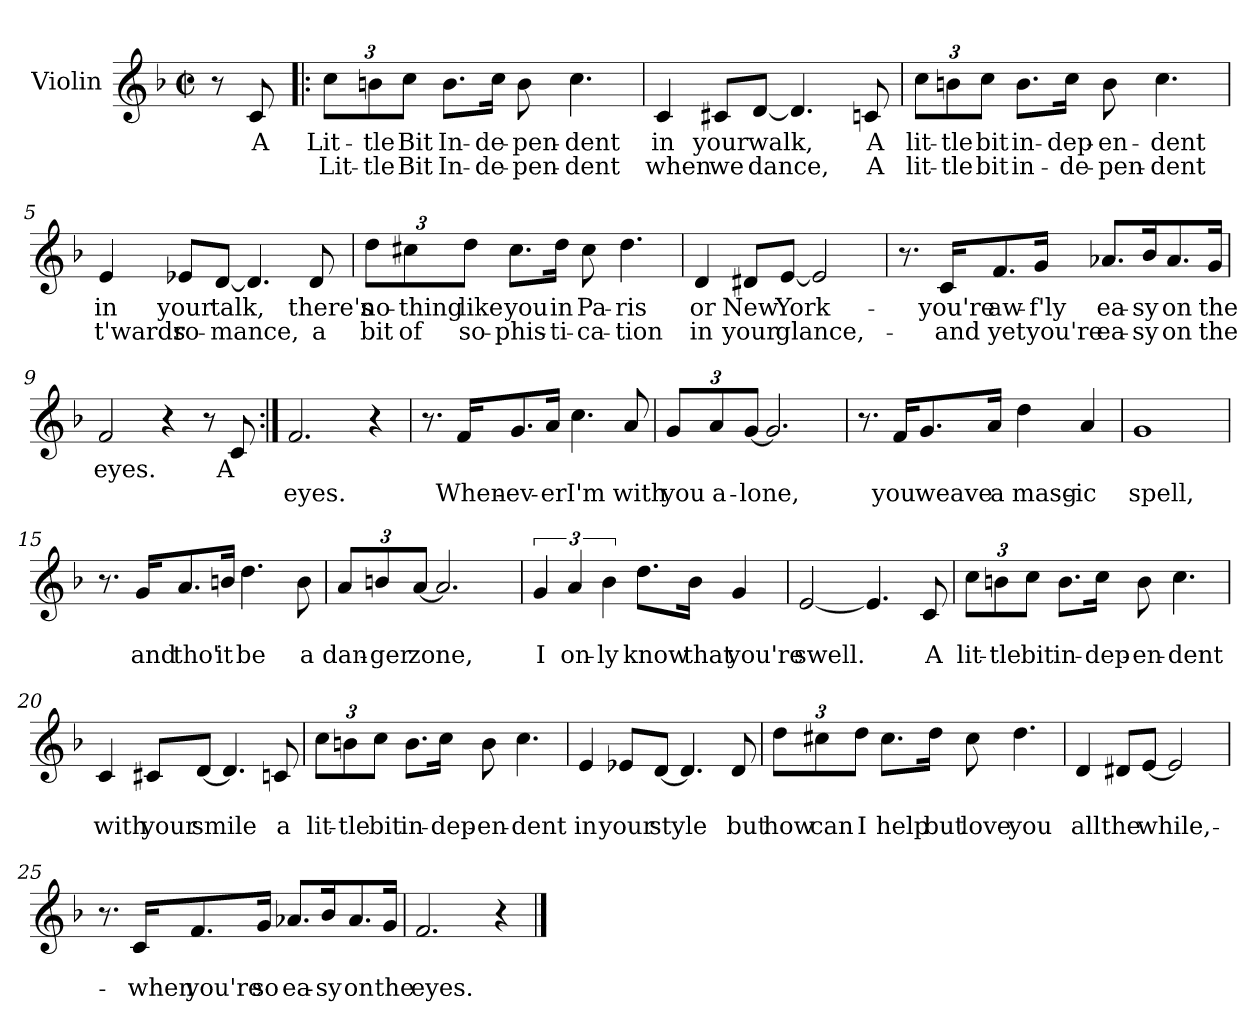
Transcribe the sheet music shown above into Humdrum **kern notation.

**kern	**text	**text
*part1	*part1	*part1
*staff1	*staff1	*staff1
*I"Violin	*	*
*I'Vln	*	*
*clefG2	*	*
*k[b-]	*	*
*F:	*	*
*M2/2	*	*
*met(c|)	*	*
=1	=1	=1
8r	.	.
8c/	A	.
=2!|:	=2!|:	=2!|:
*Xbrackettup	*	*
12cc\L	Lit-	Lit-
12bn\	-tle	-tle
12cc\J	Bit	Bit
8.b\L	In-	In-
16cc\Jk	-de-	-de-
8b\	-pen-	-pen-
4.cc\	-dent	-dent
=3	=3	=3
4c/	in	when
8c#X/L	your	we
[8d/J	walk,	dance,
4.d/]	.	.
8cn/	A	A
=4	=4	=4
12cc\L	lit-	lit-
12bn\	-tle	-tle
12cc\J	bit	bit
8.b\L	in-	in-
16cc\Jk	-dep-	-de-
8b\	-en-	-pen-
4.cc\	-dent	-dent
!!LO:LB:g=z
=5	=5	=5
4e/	in	t'wards
8e-X/L	your	ro-
[8d/J	talk,	-mance,
4.d/]	.	.
8d/	there's	a
=6	=6	=6
12dd\L	no-	bit
12cc#X\	-thing	of
12dd\J	like	so-
8.cc#\L	you	-phis-
16dd\Jk	in	-ti-
8cc#\	Pa-	-ca-
4.dd\	-ris	-tion
=7	=7	=7
4d/	or	in
8d#X/L	New	your
[8e/J	York-	glance,-
2e/]	.	.
!!LO:LB:g=z
=8	=8	=8
8.r	.	.
16c/KL	you're	and
8.f/	aw-	yet
16g/Jk	-f'ly	you're
8.a-X/L	ea-	ea-
16b-/K	-sy	-sy
8.a-/	on	on
16g/Jk	the	the
=9	=9	=9
2f/	eyes.	.
4r	.	.
8r	.	.
8c/	A	.
=10:|!	=10:|!	=10:|!
2.f/	.	eyes.
4r	.	.
=11	=11	=11
8.r	.	.
16f/KL	.	When-
8.g/	.	-ev-
16a/Jk	.	-er
4.cc\	.	I'm
8a/	.	with
=12	=12	=12
12g/L	.	you
12a/	.	a-
[12g/J	.	-lone,
2.g/]	.	.
!!LO:LB:g=z
=13	=13	=13
8.r	.	.
16f/KL	.	you
8.g/	.	weave
16a/Jk	.	a
4dd\	.	masg-
4a/	.	-ic
=14	=14	=14
1g	.	spell,
=15	=15	=15
8.r	.	.
16g/KL	.	and
8.a/	.	tho'
16bn/Jk	.	it
4.dd\	.	be
8b\	.	a
=16	=16	=16
12a/L	.	dan-
12bn/	.	-ger
[12a/J	.	zone,
2.a/]	.	.
!!LO:LB:g=z
=17	=17	=17
*brackettup	*	*
6g/	.	I
6a/	.	on-
6b-\	.	-ly
8.dd\L	.	know
16b-\Jk	.	that
4g/	.	you're
=18	=18	=18
[2e/	.	swell.
4.e/]	.	.
8c/	.	A
=19	=19	=19
*Xbrackettup	*	*
12cc\L	.	lit-
12bn\	.	-tle
12cc\J	.	bit
8.b\L	.	in-
16cc\Jk	.	-dep-
8b\	.	-en-
4.cc\	.	-dent
=20	=20	=20
4c/	.	with
8c#X/L	.	your
[8d/J	.	smile
4.d/]	.	.
8cn/	.	a
!!LO:LB:g=z
=21	=21	=21
12cc\L	.	lit-
12bn\	.	-tle
12cc\J	.	bit
8.b\L	.	in-
16cc\Jk	.	-dep-
8b\	.	-en-
4.cc\	.	-dent
=22	=22	=22
4e/	.	in
8e-X/L	.	your
[8d/J	.	style
4.d/]	.	.
8d/	.	but
=23	=23	=23
12dd\L	.	how
12cc#X\	.	can
12dd\J	.	I
8.cc#\L	.	help
16dd\Jk	.	but
8cc#\	.	love
4.dd\	.	you
!!LO:LB:g=z
=24	=24	=24
4d/	.	all
8d#X/L	.	the
[8e/J	.	while,-
2e/]	.	.
=25	=25	=25
8.r	.	.
16c/KL	.	when
8.f/	.	you're
16g/Jk	.	so
8.a-X/L	.	ea-
16b-/K	.	-sy
8.a-/	.	on
16g/Jk	.	the
=26	=26	=26
2.f/	.	eyes.
4r	.	.
==	==	==
*-	*-	*-
